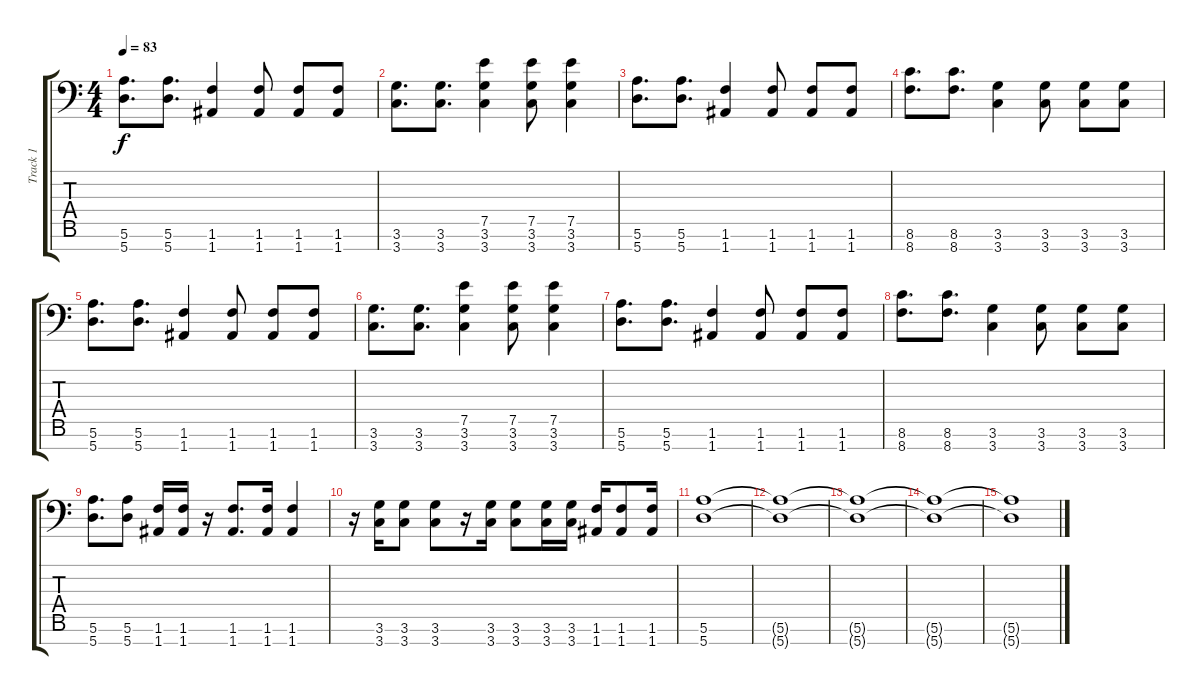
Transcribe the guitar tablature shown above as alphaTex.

\track ("Track 1" "Track 1") {instrument distortionguitar}
\staff {score tabs}
\tuning (E4 B3 G3 D3 A2 E2 A1) {hide}
\ts (4 4)
\tempo 83
\clef f4
\ks c
(5.6 5.7).8{d dy f} (5.6 5.7).8{d} (1.6 1.7).4 (1.6 1.7).8 (1.6 1.7).8 (1.6 1.7).8 |
(3.6 3.7).8{d} (3.6 3.7).8{d} (7.5 3.6 3.7).4 (7.5 3.6 3.7).8 (7.5 3.6 3.7).4 |
(5.6 5.7).8{d} (5.6 5.7).8{d} (1.6 1.7).4 (1.6 1.7).8 (1.6 1.7).8 (1.6 1.7).8 |
(8.6 8.7).8{d} (8.6 8.7).8{d} (3.6 3.7).4 (3.6 3.7).8 (3.6 3.7).8 (3.6 3.7).8 |
(5.6 5.7).8{d} (5.6 5.7).8{d} (1.6 1.7).4 (1.6 1.7).8 (1.6 1.7).8 (1.6 1.7).8 |
(3.6 3.7).8{d} (3.6 3.7).8{d} (7.5 3.6 3.7).4 (7.5 3.6 3.7).8 (7.5 3.6 3.7).4 |
(5.6 5.7).8{d} (5.6 5.7).8{d} (1.6 1.7).4 (1.6 1.7).8 (1.6 1.7).8 (1.6 1.7).8 |
(8.6 8.7).8{d} (8.6 8.7).8{d} (3.6 3.7).4 (3.6 3.7).8 (3.6 3.7).8 (3.6 3.7).8 |
(5.6 5.7).8{d} (5.6 5.7).8 (1.6 1.7).16 (1.6 1.7).16 r.16 (1.6 1.7).8{d} (1.6 1.7).16 (1.6 1.7).4 |
r.16 (3.6 3.7).16 (3.6 3.7).8 (3.6 3.7).8 r.16 (3.6 3.7).16 (3.6 3.7).8 (3.6 3.7).16 (3.6 3.7).16 (1.6 1.7).16 (1.6 1.7).8 (1.6 1.7).16 |
(5.6 5.7).1 |
(5.6{t} 5.7{t}).1 |
(5.6{t} 5.7{t}).1 |
(5.6{t} 5.7{t}).1 |
(5.6{t} 5.7{t}).1
